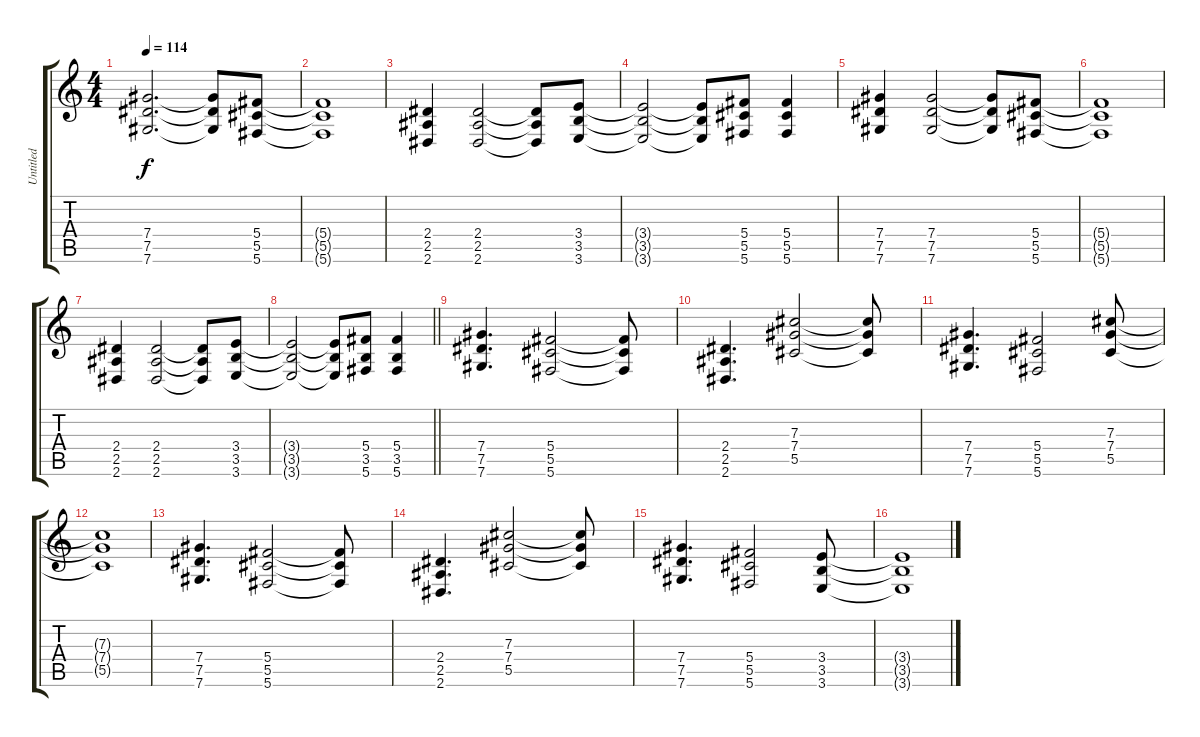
\track ("Untitled" "Untitled") {instrument distortionguitar}
\staff {score tabs}
\tuning (Eb4 Bb3 Gb3 Db3 Ab2 Db2) {hide}
\ts (4 4)
\tempo 114
\clef g2
\ks c
(7.4 7.5 7.6).2{d dy f} (7.4{t} 7.5{t} 7.6{t}).8 (5.4 5.5 5.6).8 |
(5.4{t} 5.5{t} 5.6{t}).1 |
(2.4 2.5 2.6).4 (2.4 2.5 2.6).2 (2.4{t} 2.5{t} 2.6{t}).8 (3.4 3.5 3.6).8 |
(3.4{t} 3.5{t} 3.6{t}).2 (3.4{t} 3.5{t} 3.6{t}).8 (5.4 5.5 5.6).8 (5.4 5.5 5.6).4 |
(7.4 7.5 7.6).4 (7.4 7.5 7.6).2 (7.4{t} 7.5{t} 7.6{t}).8 (5.4 5.5 5.6).8 |
(5.4{t} 5.5{t} 5.6{t}).1 |
(2.4 2.5 2.6).4 (2.4 2.5 2.6).2 (2.4{t} 2.5{t} 2.6{t}).8 (3.4 3.5 3.6).8 |
\barLineRight lightlight
(3.4{t} 3.5{t} 3.6{t}).2 (3.4{t} 3.5{t} 3.6{t}).8 (5.4 3.5 5.6).8 (5.4 3.5 5.6).4 |
(7.4 7.5 7.6).4{d} (5.4 5.5 5.6).2 (5.4{t} 5.5{t} 5.6{t}).8 |
(2.4 2.5 2.6).4{d} (7.3 7.4 5.5).2 (7.3{t} 7.4{t} 5.5{t}).8 |
(7.4 7.5 7.6).4{d} (5.4 5.5 5.6).2 (7.3 7.4 5.5).8 |
(7.3{t} 7.4{t} 5.5{t}).1 |
(7.4 7.5 7.6).4{d} (5.4 5.5 5.6).2 (5.4{t} 5.5{t} 5.6{t}).8 |
(2.4 2.5 2.6).4{d} (7.3 7.4 5.5).2 (7.3{t} 7.4{t} 5.5{t}).8 |
(7.4 7.5 7.6).4{d} (5.4 5.5 5.6).2 (3.4 3.5 3.6).8 |
(3.4{t} 3.5{t} 3.6{t}).1
